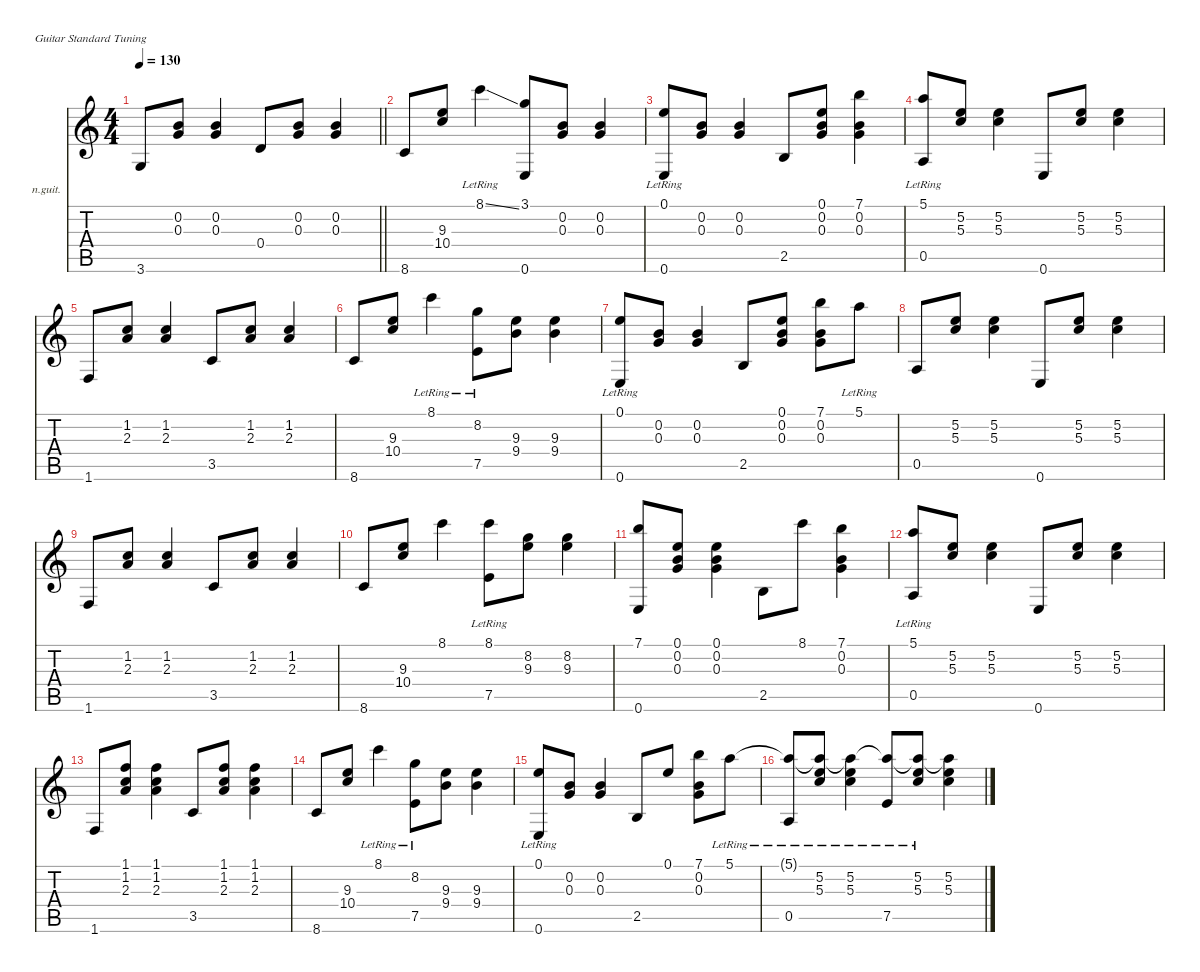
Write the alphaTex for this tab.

\defaultSystemsLayout 4
\hideDynamics
\bracketExtendMode nobrackets
\firstSystemTrackNameOrientation horizontal
\otherSystemsTrackNameOrientation horizontal
\track ("Гитара" "n.guit.") {instrument acousticguitarnylon}
\staff {score tabs}
\tuning (E4 B3 G3 D3 A2 E2)
\ts (4 4)
\tempo 130
\clef g2
\barLineRight lightlight
\ks c
3.6.8{dy f beam Up} (0.2 0.3).8{beam Up} (0.2 0.3).4{beam Up} 0.4.8{beam Up} (0.2 0.3).8{beam Up} (0.2 0.3).4{beam Up} |
8.6.8{beam Up} (9.3 10.4).8{beam Up} 8.1{ss lr}.4{beam Down} (3.1 0.6).8{beam Up} (0.2 0.3).8{beam Up} (0.2 0.3).4{beam Up} |
(0.1{lr} 0.6).8{beam Up} (0.2 0.3).8{beam Up} (0.2 0.3).4{beam Up} 2.5.8{beam Up} (0.1 0.2 0.3).8{beam Up} (7.1 0.2 0.3).4{beam Down} |
(5.1{lr} 0.5).8{beam Up} (5.2 5.3).8{beam Up} (5.2 5.3).4{beam Down} 0.6.8{beam Up} (5.2 5.3).8{beam Up} (5.2 5.3).4{beam Down} |
1.6.8{beam Up} (1.2 2.3).8{beam Up} (1.2 2.3).4{beam Up} 3.5.8{beam Up} (1.2 2.3).8{beam Up} (1.2 2.3).4{beam Up} |
8.6.8{beam Up} (9.3 10.4).8{beam Up} 8.1{lr}.4{beam Down} (8.2{lr} 7.5).8{beam Down} (9.3 9.4).8{beam Down} (9.3 9.4).4{beam Down} |
(0.1{lr} 0.6).8{beam Up} (0.2 0.3).8{beam Up} (0.2 0.3).4{beam Up} 2.5.8{beam Up} (0.1 0.2 0.3).8{beam Up} (7.1 0.2 0.3).8{beam Down} 5.1{lr}.8{beam Down} |
0.5.8{beam Up} (5.2 5.3).8{beam Up} (5.2 5.3).4{beam Down} 0.6.8{beam Up} (5.2 5.3).8{beam Up} (5.2 5.3).4{beam Down} |
1.6.8{beam Up} (1.2 2.3).8{beam Up} (1.2 2.3).4{beam Up} 3.5.8{beam Up} (1.2 2.3).8{beam Up} (1.2 2.3).4{beam Up} |
8.6.8{beam Up} (9.3 10.4).8{beam Up} 8.1.4{beam Down} (8.1{lr} 7.5).8{beam Down} (8.2 9.3).8{beam Down} (8.2 9.3).4{beam Down} |
(7.1 0.6).8{beam Up} (0.1 0.2 0.3).8{beam Up} (0.1 0.2 0.3).4{beam Down} 2.5.8{beam Down} 8.1.8{beam Down} (7.1 0.2 0.3).4{beam Down} |
(5.1{lr} 0.5).8{beam Up} (5.2 5.3).8{beam Up} (5.2 5.3).4{beam Down} 0.6.8{beam Up} (5.2 5.3).8{beam Up} (5.2 5.3).4{beam Down} |
1.6.8{beam Up} (1.1 1.2 2.3).8{beam Up} (1.1 1.2 2.3).4{beam Down} 3.5.8{beam Up} (1.1 1.2 2.3).8{beam Up} (1.1 1.2 2.3).4{beam Down} |
8.6.8{beam Up} (9.3 10.4).8{beam Up} 8.1{lr}.4{beam Down} (8.2{lr} 7.5).8{beam Down} (9.3 9.4).8{beam Down} (9.3 9.4).4{beam Down} |
(0.1{lr} 0.6).8{beam Up} (0.2 0.3).8{beam Up} (0.2 0.3).4{beam Up} 2.5.8{beam Up} 0.1.8{beam Up} (7.1 0.2 0.3).8{beam Down} 5.1{lr}.8{beam Down} |
(0.5 5.1{lr t}).8{beam Up} (5.2 5.3 5.1{lr t}).8{beam Up} (5.2 5.3 5.1{lr t}).4{beam Down} (7.5 5.1{lr t}).8{beam Up} (5.2 5.3 5.1{lr t}).8{beam Up} (5.2 5.3 5.1{t}).4{beam Down}
